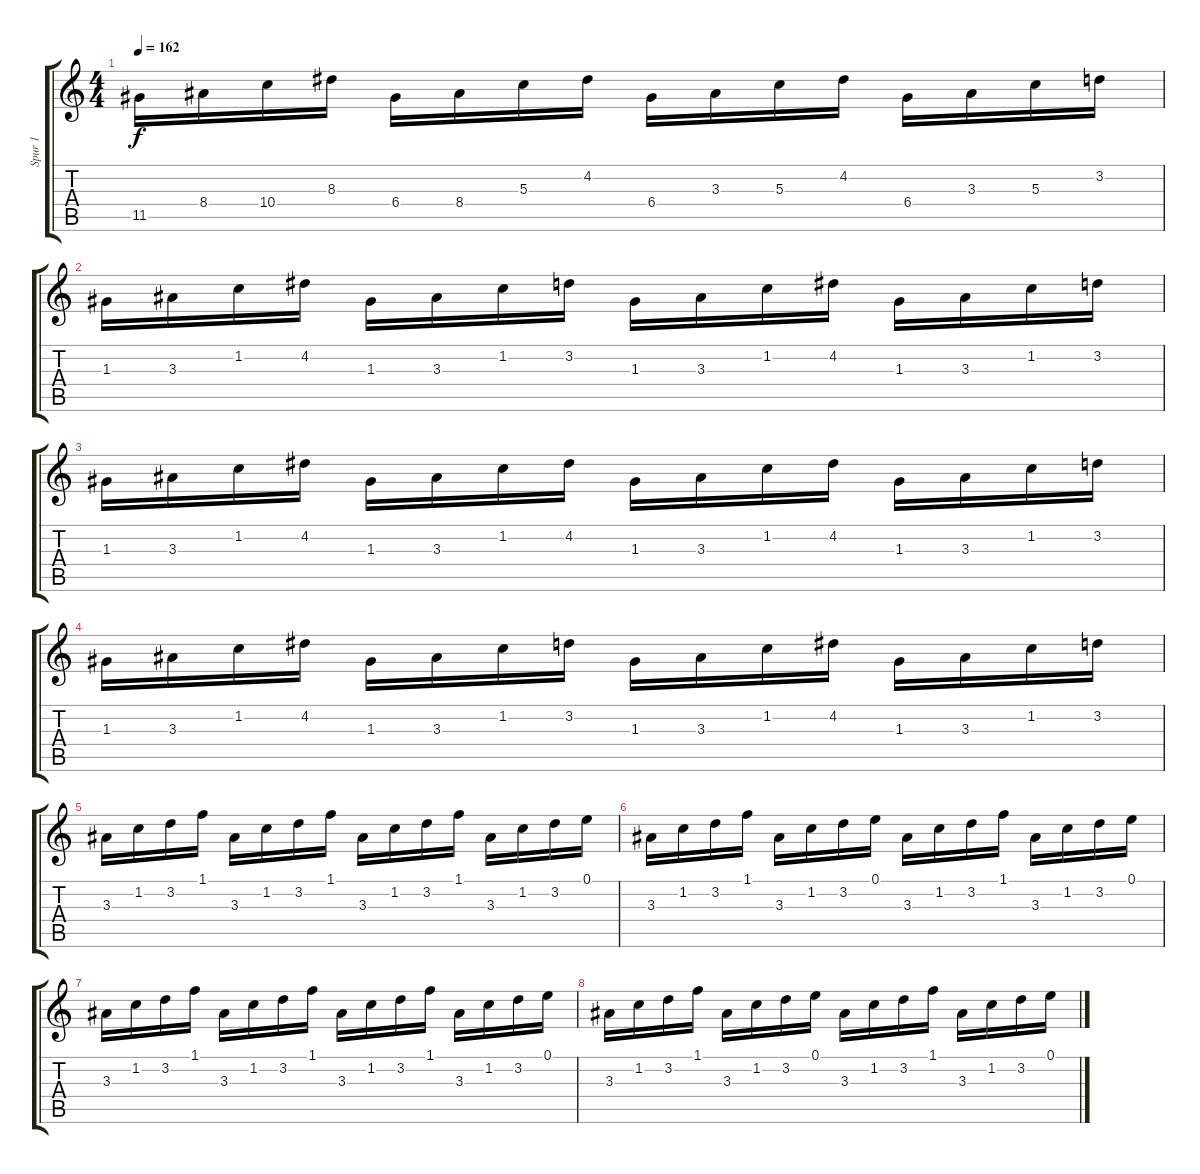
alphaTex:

\track ("Spur 1" "Spur 1") {instrument distortionguitar}
\staff {score tabs}
\tuning (E4 B3 G3 D3 A2 E2) {hide}
\ts (4 4)
\tempo 162
\clef g2
\ks c
11.5.16{dy f} 8.4.16 10.4.16 8.3.16 6.4.16 8.4.16 5.3.16 4.2.16 6.4.16 3.3.16 5.3.16 4.2.16 6.4.16 3.3.16 5.3.16 3.2.16 |
1.3.16 3.3.16 1.2.16 4.2.16 1.3.16 3.3.16 1.2.16 3.2.16 1.3.16 3.3.16 1.2.16 4.2.16 1.3.16 3.3.16 1.2.16 3.2.16 |
1.3.16 3.3.16 1.2.16 4.2.16 1.3.16 3.3.16 1.2.16 4.2.16 1.3.16 3.3.16 1.2.16 4.2.16 1.3.16 3.3.16 1.2.16 3.2.16 |
1.3.16 3.3.16 1.2.16 4.2.16 1.3.16 3.3.16 1.2.16 3.2.16 1.3.16 3.3.16 1.2.16 4.2.16 1.3.16 3.3.16 1.2.16 3.2.16 |
3.3.16 1.2.16 3.2.16 1.1.16 3.3.16 1.2.16 3.2.16 1.1.16 3.3.16 1.2.16 3.2.16 1.1.16 3.3.16 1.2.16 3.2.16 0.1.16 |
3.3.16 1.2.16 3.2.16 1.1.16 3.3.16 1.2.16 3.2.16 0.1.16 3.3.16 1.2.16 3.2.16 1.1.16 3.3.16 1.2.16 3.2.16 0.1.16 |
3.3.16 1.2.16 3.2.16 1.1.16 3.3.16 1.2.16 3.2.16 1.1.16 3.3.16 1.2.16 3.2.16 1.1.16 3.3.16 1.2.16 3.2.16 0.1.16 |
3.3.16 1.2.16 3.2.16 1.1.16 3.3.16 1.2.16 3.2.16 0.1.16 3.3.16 1.2.16 3.2.16 1.1.16 3.3.16 1.2.16 3.2.16 0.1.16
